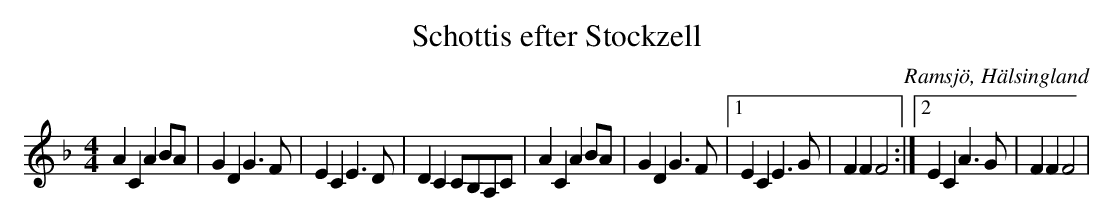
X:1
T: Schottis efter Stockzell
O: Ramsjö, Hälsingland
M: 4/4
L: 1/8
K: F
A2 C2 A2 BA|G2 D2 G2>F2|E2 C2 E2>D2|D2 C2 CB,A,C|A2 C2 A2 BA|G2 D2 G2>F2|1 E2 C2 E2>G2|F2 F2 F4:|2 E2 C2 A2>G2|F2 F2 F4|
|:
